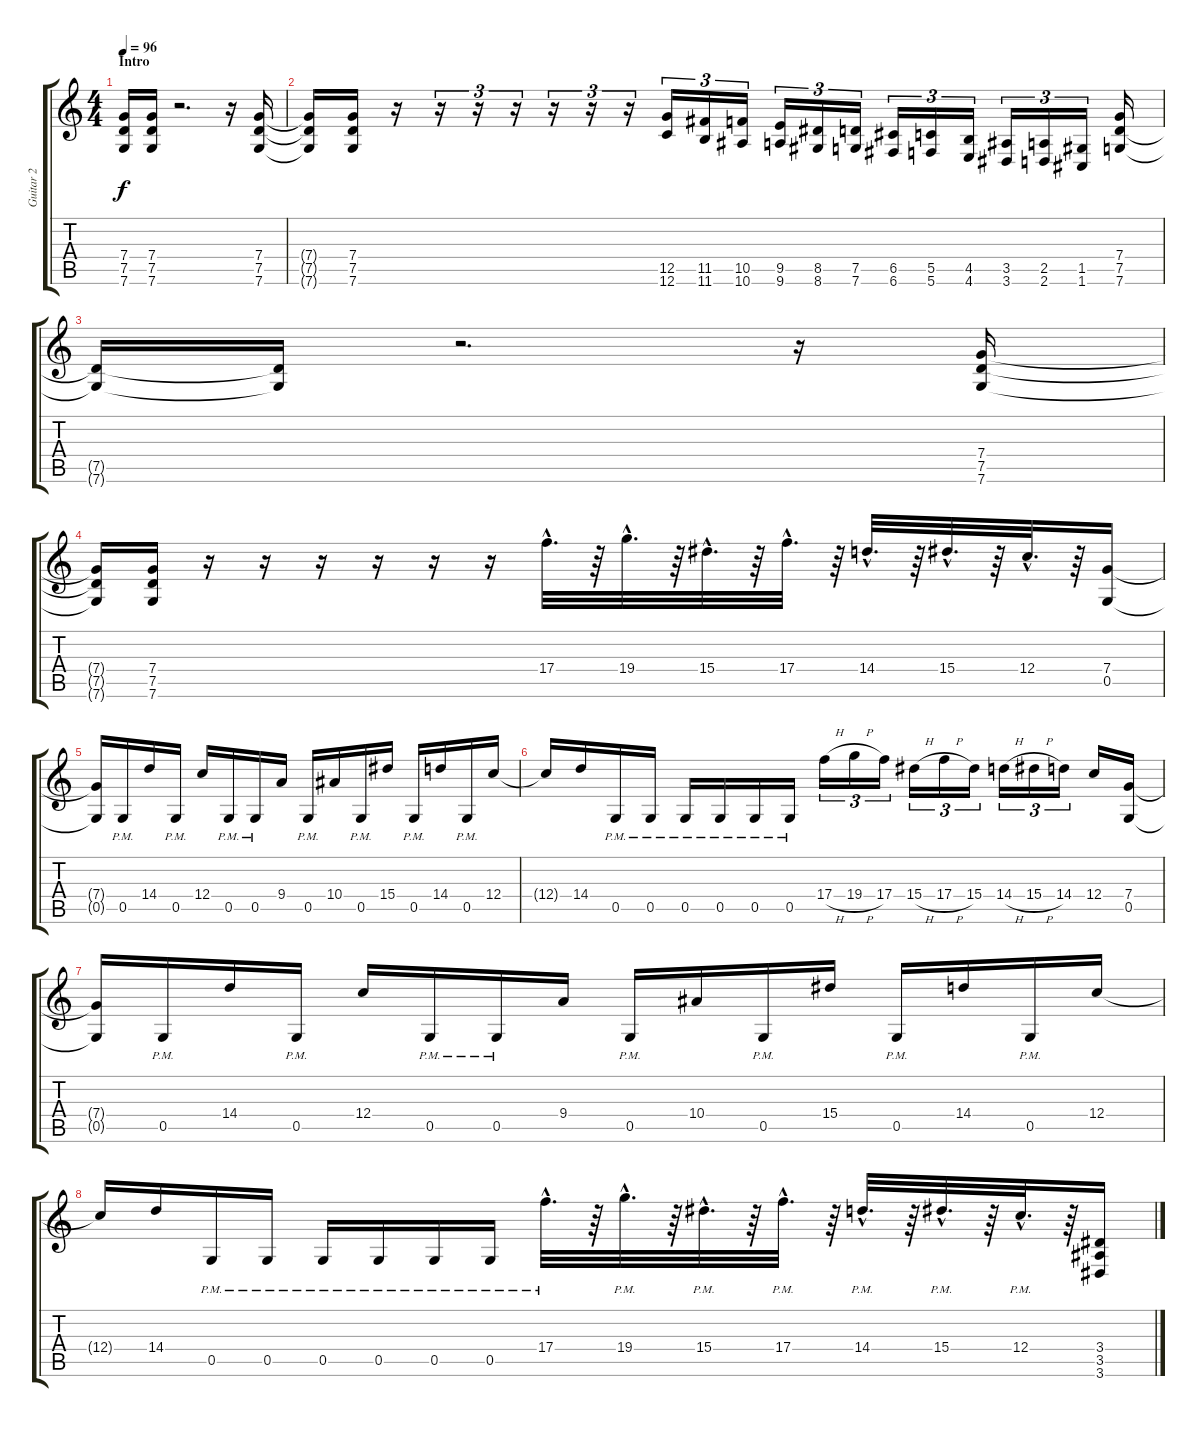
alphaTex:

\track ("Guitar 2" "Guitar 2") {instrument overdrivenguitar}
\staff {score tabs}
\tuning (D4 A3 F3 C3 G2 C2) {hide}
\ts (4 4)
\section ("" "Intro")
\tempo 96
\clef g2
\ks c
(7.4 7.5 7.6).16{dy f instrument overdrivenguitar} (7.4 7.5 7.6).16 r.2{d} r.16 (7.4 7.5 7.6).16 |
(7.4{t} 7.5{t} 7.6{t}).16 (7.4 7.5 7.6).16 r.16 r.16{tu (3 2)} r.16{tu (3 2)} r.16{tu (3 2)} r.16{tu (3 2)} r.16{tu (3 2)} r.16{tu (3 2)} (12.5 12.6).16{tu (3 2) instrument guitarfretnoise} (11.5 11.6).16{tu (3 2)} (10.5 10.6).16{tu (3 2)} (9.5 9.6).16{tu (3 2)} (8.5 8.6).16{tu (3 2)} (7.5 7.6).16{tu (3 2)} (6.5 6.6).16{tu (3 2)} (5.5 5.6).16{tu (3 2)} (4.5 4.6).16{tu (3 2)} (3.5 3.6).16{tu (3 2)} (2.5 2.6).16{tu (3 2)} (1.5 1.6).16{tu (3 2)} (7.4 7.5 7.6).16{instrument overdrivenguitar} |
(7.5{t} 7.6{t}).16 (7.5{t} 7.6{t}).16 r.2{d} r.16 (7.4 7.5 7.6).16 |
(7.4{t} 7.5{t} 7.6{t}).16 (7.4 7.5 7.6).16 r.16 r.16 r.16 r.16 r.16 r.16 17.4{hac}.32{d} r.64 19.4{hac}.32{d} r.64 15.4{hac}.32{d} r.64 17.4{hac}.32{d} r.64 14.4{hac}.32{d} r.64 15.4{hac}.32{d} r.64 12.4{hac}.32{d} r.64 (7.4 0.5).16 |
(7.4{t} 0.5{t}).16 0.5{pm}.16 14.4.16 0.5{pm}.16 12.4.16 0.5{pm}.16 0.5{pm}.16 9.4.16 0.5{pm}.16 10.4.16 0.5{pm}.16 15.4.16 0.5{pm}.16 14.4.16 0.5{pm}.16 12.4.16 |
12.4{t}.16 14.4.16 0.5{pm}.16 0.5{pm}.16 0.5{pm}.16 0.5{pm}.16 0.5{pm}.16 0.5{pm}.16 17.4{h}.16{tu (3 2)} 19.4{h}.16{tu (3 2)} 17.4.16{tu (3 2)} 15.4{h}.16{tu (3 2)} 17.4{h}.16{tu (3 2)} 15.4.16{tu (3 2)} 14.4{h}.16{tu (3 2)} 15.4{h}.16{tu (3 2)} 14.4.16{tu (3 2)} 12.4.16 (7.4 0.5).16 |
(7.4{t} 0.5{t}).16 0.5{pm}.16 14.4.16 0.5{pm}.16 12.4.16 0.5{pm}.16 0.5{pm}.16 9.4.16 0.5{pm}.16 10.4.16 0.5{pm}.16 15.4.16 0.5{pm}.16 14.4.16 0.5{pm}.16 12.4.16 |
12.4{t}.16 14.4.16 0.5{pm}.16 0.5{pm}.16 0.5{pm}.16 0.5{pm}.16 0.5{pm}.16 0.5{pm}.16 17.4{hac pm}.32{d} r.64 19.4{hac pm}.32{d} r.64 15.4{hac pm}.32{d} r.64 17.4{hac pm}.32{d} r.64 14.4{hac pm}.32{d} r.64 15.4{hac pm}.32{d} r.64 12.4{hac pm}.32{d} r.64 (3.4 3.5 3.6).16
